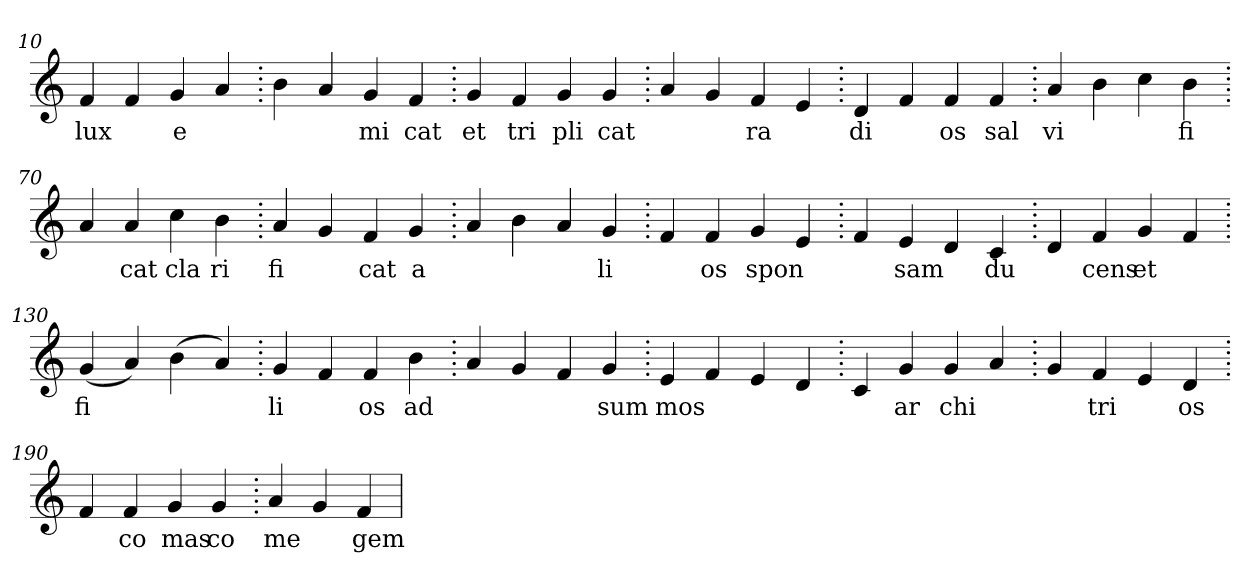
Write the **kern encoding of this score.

**kern	**text
*part1	*part1
*staff1	*staff1
*clefG2	*
=10.	=10.
4f	lux
4f	.
4g	e
4a	.
=20.	=20.
4b	.
4a	.
4g	mi
4f	cat
=30.	=30.
4g	et
4f	tri
4g	pli
4g	cat
=40.	=40.
4a	.
4g	.
4f	ra
4e	.
=50.	=50.
4d	di
4f	.
4f	os
4f	sal
=60.	=60.
4a	vi
4b	.
4cc	.
4b	fi
=70.	=70.
4a	.
4a	cat
4cc	cla
4b	ri
=80.	=80.
4a	fi
4g	.
4f	cat
4g	a
=90.	=90.
4a	.
4b	.
4a	.
4g	li
=100.	=100.
4f	.
4f	os
4g	spon
4e	.
=110.	=110.
4f	.
4e	sam
4d	.
4c	du
=120.	=120.
4d	.
4f	cens
4g	et
4f	.
=130.	=130.
(>4g	fi
4a)	.
(>4b	.
4a)	.
=140.	=140.
4g	li
4f	.
4f	os
4b	ad
=150.	=150.
4a	.
4g	.
4f	.
4g	sum
=160.	=160.
4e	mos
4f	.
4e	.
4d	.
=170.	=170.
4c	.
4g	ar
4g	chi
4a	.
=180.	=180.
4g	.
4f	tri
4e	.
4d	os
=190.	=190.
4f	.
4f	co
4g	mas
4g	co
=200.	=200.
4a	me
4g	.
4f	gem
=	=
*-	*-
